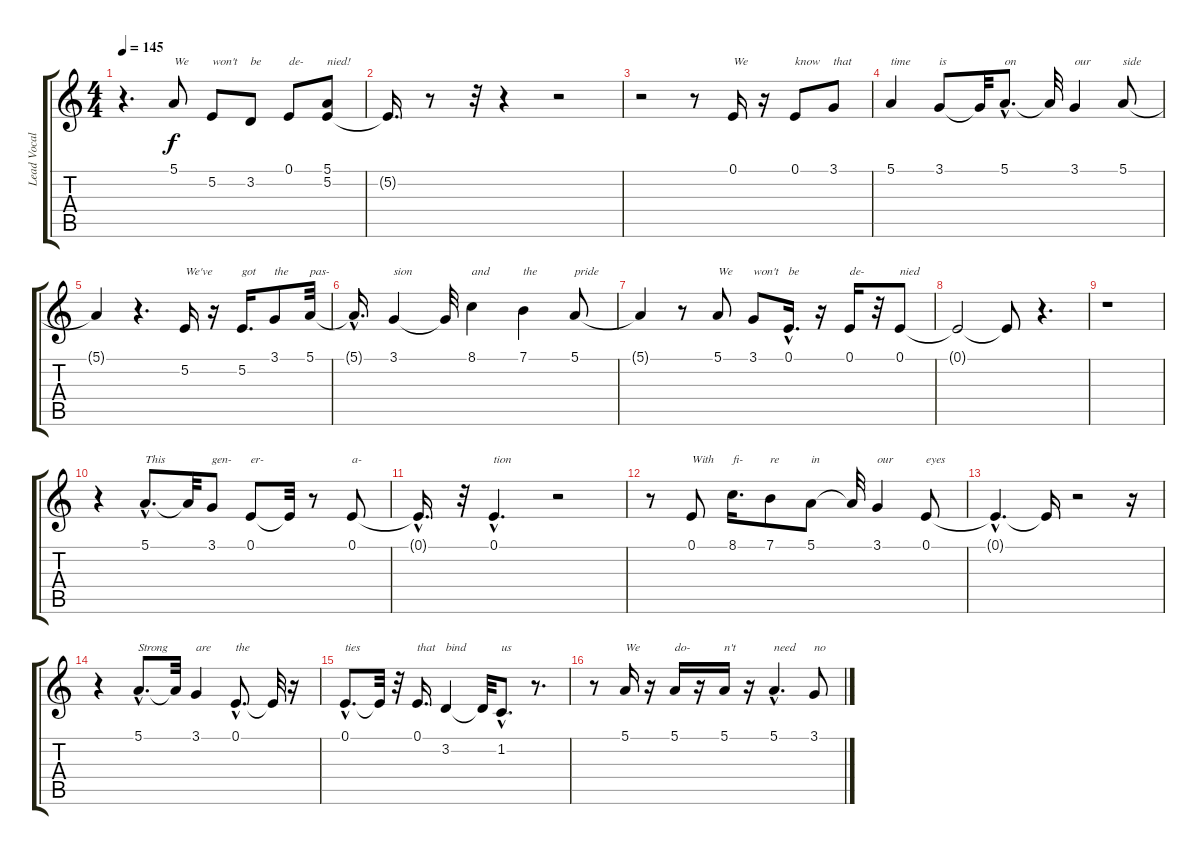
\track ("Lead Vocals" "Lead Vocal") {instrument lead8bassandlead}
\staff {score tabs}
\tuning (E4 B3 G3 D3 A2 E2) {hide}
\ts (4 4)
\tempo 145
\clef g2
\ks c
r.4{d dy f} 5.1.8{txt "We" volume 16 balance 6} 5.2.8{txt "won't"} 3.2.8{txt "be"} 0.1.8{txt "de-"} (5.1 5.2).8{txt "nied!"} |
5.2{t}.16{d volume 16 balance 6} r.8{volume 15 balance 8} r.32 r.4 r.2 |
r.2 r.8 0.1.16{txt "We"} r.16 0.1.8{txt "know"} 3.1.8{txt "that"} |
5.1.4{txt "time"} 3.1.8{txt "is"} 3.1{t}.32 5.1{hac}.8{d txt "on"} 5.1{t}.32 3.1.4{txt "our"} 5.1.8{txt "side"} |
5.1{t}.4 r.4{d} 5.2.16{txt "We've"} r.16 5.2.16{d txt "got"} 3.1.8{txt "the"} 5.1.32{txt "pas-"} |
5.1{hac t}.16{d} 3.1.4{txt "sion"} 3.1{t}.32 8.1.4{txt "and"} 7.1.4{txt "the"} 5.1.8{txt "pride"} |
5.1{t}.4 r.8 5.1.8{txt "We"} 3.1.8{txt "won't"} 0.1{hac}.16{d txt "be"} r.16 0.1.16{txt "de-"} r.32 0.1.8{txt "nied"} |
0.1{t}.2 0.1{t}.8 r.4{d} |
r.1 |
r.4 5.1{hac}.8{d txt "This"} 5.1{t}.32 3.1.8{txt "gen-"} 0.1.8{txt "er-"} 0.1{t}.32 r.8 0.1.8{txt "a-"} |
0.1{hac t}.16{d} r.32 0.1{hac}.4{d txt "tion"} r.2 |
r.8 0.1.8{txt "With"} 8.1.16{d txt "fi-"} 7.1.8{txt "re"} 5.1.8{txt "in"} 5.1{t}.32 3.1.4{txt "our"} 0.1.8{txt "eyes"} |
0.1{hac t}.4{d} 0.1{t}.16 r.2 r.16 |
r.4 5.1{hac}.8{d txt "Strong"} 5.1{t}.32 3.1.4{txt "are"} 0.1{hac}.8{d txt "the"} 0.1{t}.32 r.16 |
0.1{hac}.8{d txt "ties"} 0.1{t}.32 r.32 0.1.16{d txt "that"} 3.2.4{txt "bind"} 3.2{t}.32 1.2{hac}.8{d txt "us"} r.8{d} |
r.8 5.1.16{txt "We"} r.16 5.1.16{txt "do-"} r.16 5.1.16{txt "n't"} r.16 5.1{hac}.4{d txt "need"} 3.1.8{txt "no"}
